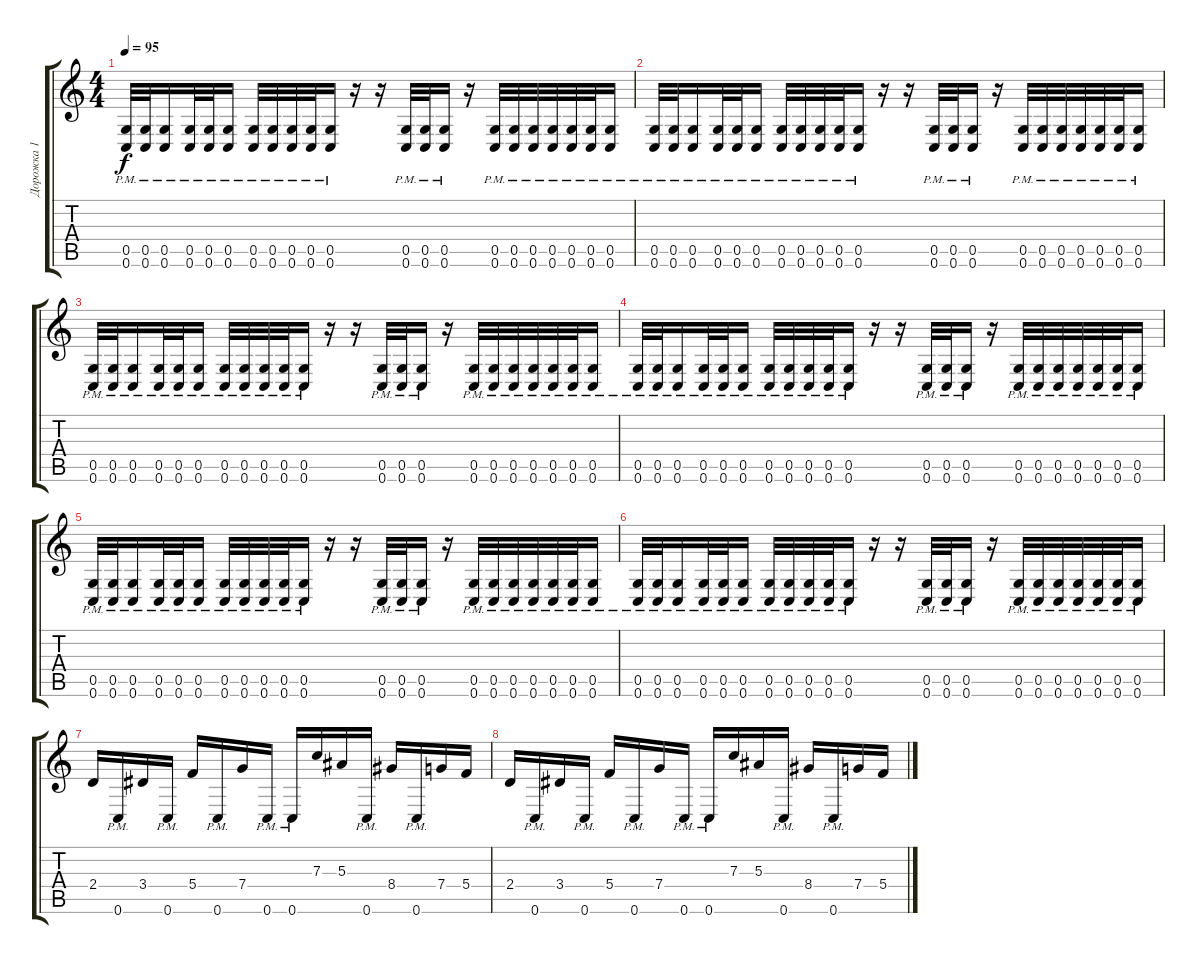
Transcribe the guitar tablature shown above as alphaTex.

\track ("Дорожка 1" "Дорожка 1") {instrument distortionguitar}
\staff {score tabs}
\tuning (D4 A3 F3 C3 G2 C2) {hide}
\ts (4 4)
\tempo 95
\clef g2
\ks c
(0.5{pm} 0.6{pm}).32{dy f} (0.5{pm} 0.6{pm}).32 (0.5{pm} 0.6{pm}).16 (0.5{pm} 0.6{pm}).32 (0.5{pm} 0.6{pm}).32 (0.5{pm} 0.6{pm}).16 (0.5{pm} 0.6{pm}).32 (0.5{pm} 0.6{pm}).32 (0.5{pm} 0.6{pm}).32 (0.5{pm} 0.6{pm}).32 (0.5{pm} 0.6{pm}).16 r.16 r.16 (0.5{pm} 0.6{pm}).32 (0.5{pm} 0.6{pm}).32 (0.5{pm} 0.6{pm}).16 r.16 (0.5{pm} 0.6{pm}).32 (0.5{pm} 0.6{pm}).32 (0.5{pm} 0.6{pm}).32 (0.5{pm} 0.6{pm}).32 (0.5{pm} 0.6{pm}).32 (0.5{pm} 0.6{pm}).32 (0.5{pm} 0.6{pm}).16 |
(0.5{pm} 0.6{pm}).32 (0.5{pm} 0.6{pm}).32 (0.5{pm} 0.6{pm}).16 (0.5{pm} 0.6{pm}).32 (0.5{pm} 0.6{pm}).32 (0.5{pm} 0.6{pm}).16 (0.5{pm} 0.6{pm}).32 (0.5{pm} 0.6{pm}).32 (0.5{pm} 0.6{pm}).32 (0.5{pm} 0.6{pm}).32 (0.5{pm} 0.6{pm}).16 r.16 r.16 (0.5{pm} 0.6{pm}).32 (0.5{pm} 0.6{pm}).32 (0.5{pm} 0.6{pm}).16 r.16 (0.5{pm} 0.6{pm}).32 (0.5{pm} 0.6{pm}).32 (0.5{pm} 0.6{pm}).32 (0.5{pm} 0.6{pm}).32 (0.5{pm} 0.6{pm}).32 (0.5{pm} 0.6{pm}).32 (0.5{pm} 0.6{pm}).16 |
(0.5{pm} 0.6{pm}).32 (0.5{pm} 0.6{pm}).32 (0.5{pm} 0.6{pm}).16 (0.5{pm} 0.6{pm}).32 (0.5{pm} 0.6{pm}).32 (0.5{pm} 0.6{pm}).16 (0.5{pm} 0.6{pm}).32 (0.5{pm} 0.6{pm}).32 (0.5{pm} 0.6{pm}).32 (0.5{pm} 0.6{pm}).32 (0.5{pm} 0.6{pm}).16 r.16 r.16 (0.5{pm} 0.6{pm}).32 (0.5{pm} 0.6{pm}).32 (0.5{pm} 0.6{pm}).16 r.16 (0.5{pm} 0.6{pm}).32 (0.5{pm} 0.6{pm}).32 (0.5{pm} 0.6{pm}).32 (0.5{pm} 0.6{pm}).32 (0.5{pm} 0.6{pm}).32 (0.5{pm} 0.6{pm}).32 (0.5{pm} 0.6{pm}).16 |
(0.5{pm} 0.6{pm}).32 (0.5{pm} 0.6{pm}).32 (0.5{pm} 0.6{pm}).16 (0.5{pm} 0.6{pm}).32 (0.5{pm} 0.6{pm}).32 (0.5{pm} 0.6{pm}).16 (0.5{pm} 0.6{pm}).32 (0.5{pm} 0.6{pm}).32 (0.5{pm} 0.6{pm}).32 (0.5{pm} 0.6{pm}).32 (0.5{pm} 0.6{pm}).16 r.16 r.16 (0.5{pm} 0.6{pm}).32 (0.5{pm} 0.6{pm}).32 (0.5{pm} 0.6{pm}).16 r.16 (0.5{pm} 0.6{pm}).32 (0.5{pm} 0.6{pm}).32 (0.5{pm} 0.6{pm}).32 (0.5{pm} 0.6{pm}).32 (0.5{pm} 0.6{pm}).32 (0.5{pm} 0.6{pm}).32 (0.5{pm} 0.6{pm}).16 |
(0.5{pm} 0.6{pm}).32 (0.5{pm} 0.6{pm}).32 (0.5{pm} 0.6{pm}).16 (0.5{pm} 0.6{pm}).32 (0.5{pm} 0.6{pm}).32 (0.5{pm} 0.6{pm}).16 (0.5{pm} 0.6{pm}).32 (0.5{pm} 0.6{pm}).32 (0.5{pm} 0.6{pm}).32 (0.5{pm} 0.6{pm}).32 (0.5{pm} 0.6{pm}).16 r.16 r.16 (0.5{pm} 0.6{pm}).32 (0.5{pm} 0.6{pm}).32 (0.5{pm} 0.6{pm}).16 r.16 (0.5{pm} 0.6{pm}).32 (0.5{pm} 0.6{pm}).32 (0.5{pm} 0.6{pm}).32 (0.5{pm} 0.6{pm}).32 (0.5{pm} 0.6{pm}).32 (0.5{pm} 0.6{pm}).32 (0.5{pm} 0.6{pm}).16 |
(0.5{pm} 0.6{pm}).32 (0.5{pm} 0.6{pm}).32 (0.5{pm} 0.6{pm}).16 (0.5{pm} 0.6{pm}).32 (0.5{pm} 0.6{pm}).32 (0.5{pm} 0.6{pm}).16 (0.5{pm} 0.6{pm}).32 (0.5{pm} 0.6{pm}).32 (0.5{pm} 0.6{pm}).32 (0.5{pm} 0.6{pm}).32 (0.5{pm} 0.6{pm}).16 r.16 r.16 (0.5{pm} 0.6{pm}).32 (0.5{pm} 0.6{pm}).32 (0.5{pm} 0.6{pm}).16 r.16 (0.5{pm} 0.6{pm}).32 (0.5{pm} 0.6{pm}).32 (0.5{pm} 0.6{pm}).32 (0.5{pm} 0.6{pm}).32 (0.5{pm} 0.6{pm}).32 (0.5{pm} 0.6{pm}).32 (0.5{pm} 0.6{pm}).16 |
2.4.16 0.6{pm}.16 3.4.16 0.6{pm}.16 5.4.16 0.6{pm}.16 7.4.16 0.6{pm}.16 0.6{pm}.16 7.3.16 5.3.16 0.6{pm}.16 8.4.16 0.6{pm}.16 7.4.16 5.4.16 |
2.4.16 0.6{pm}.16 3.4.16 0.6{pm}.16 5.4.16 0.6{pm}.16 7.4.16 0.6{pm}.16 0.6{pm}.16 7.3.16 5.3.16 0.6{pm}.16 8.4.16 0.6{pm}.16 7.4.16 5.4.16
